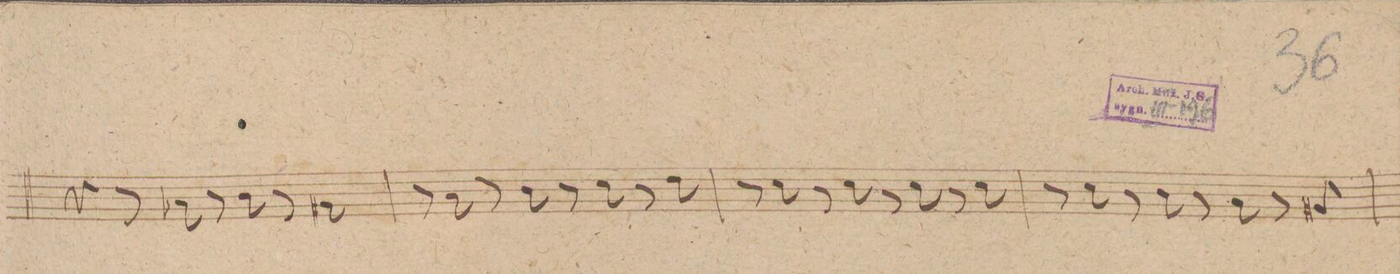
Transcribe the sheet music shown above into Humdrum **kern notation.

**kern	**dynam
*I"Violino. 1mo	*
*clefG2	*
*k[]	*
*met(c|)	*
*M2/2	*
4r	.
8r	.
8a-X\	.
8r	.
8b\	.
8r	.
8g#X\	.
=33	=33
8r	.
8a\	.
8r	.
8b\	.
8r	.
8cc\	.
8r	.
8dd\	.
=34	=34
8r	.
8cc\	.
8r	.
8cc\	.
8r	.
8cc\	.
8r	.
8cc\	.
=35	=35
8r	.
8cc\	.
8r	.
8b\	.
8r	.
8a\	.
8r	.
8g#X/	.
=36	=36
*-	*-
